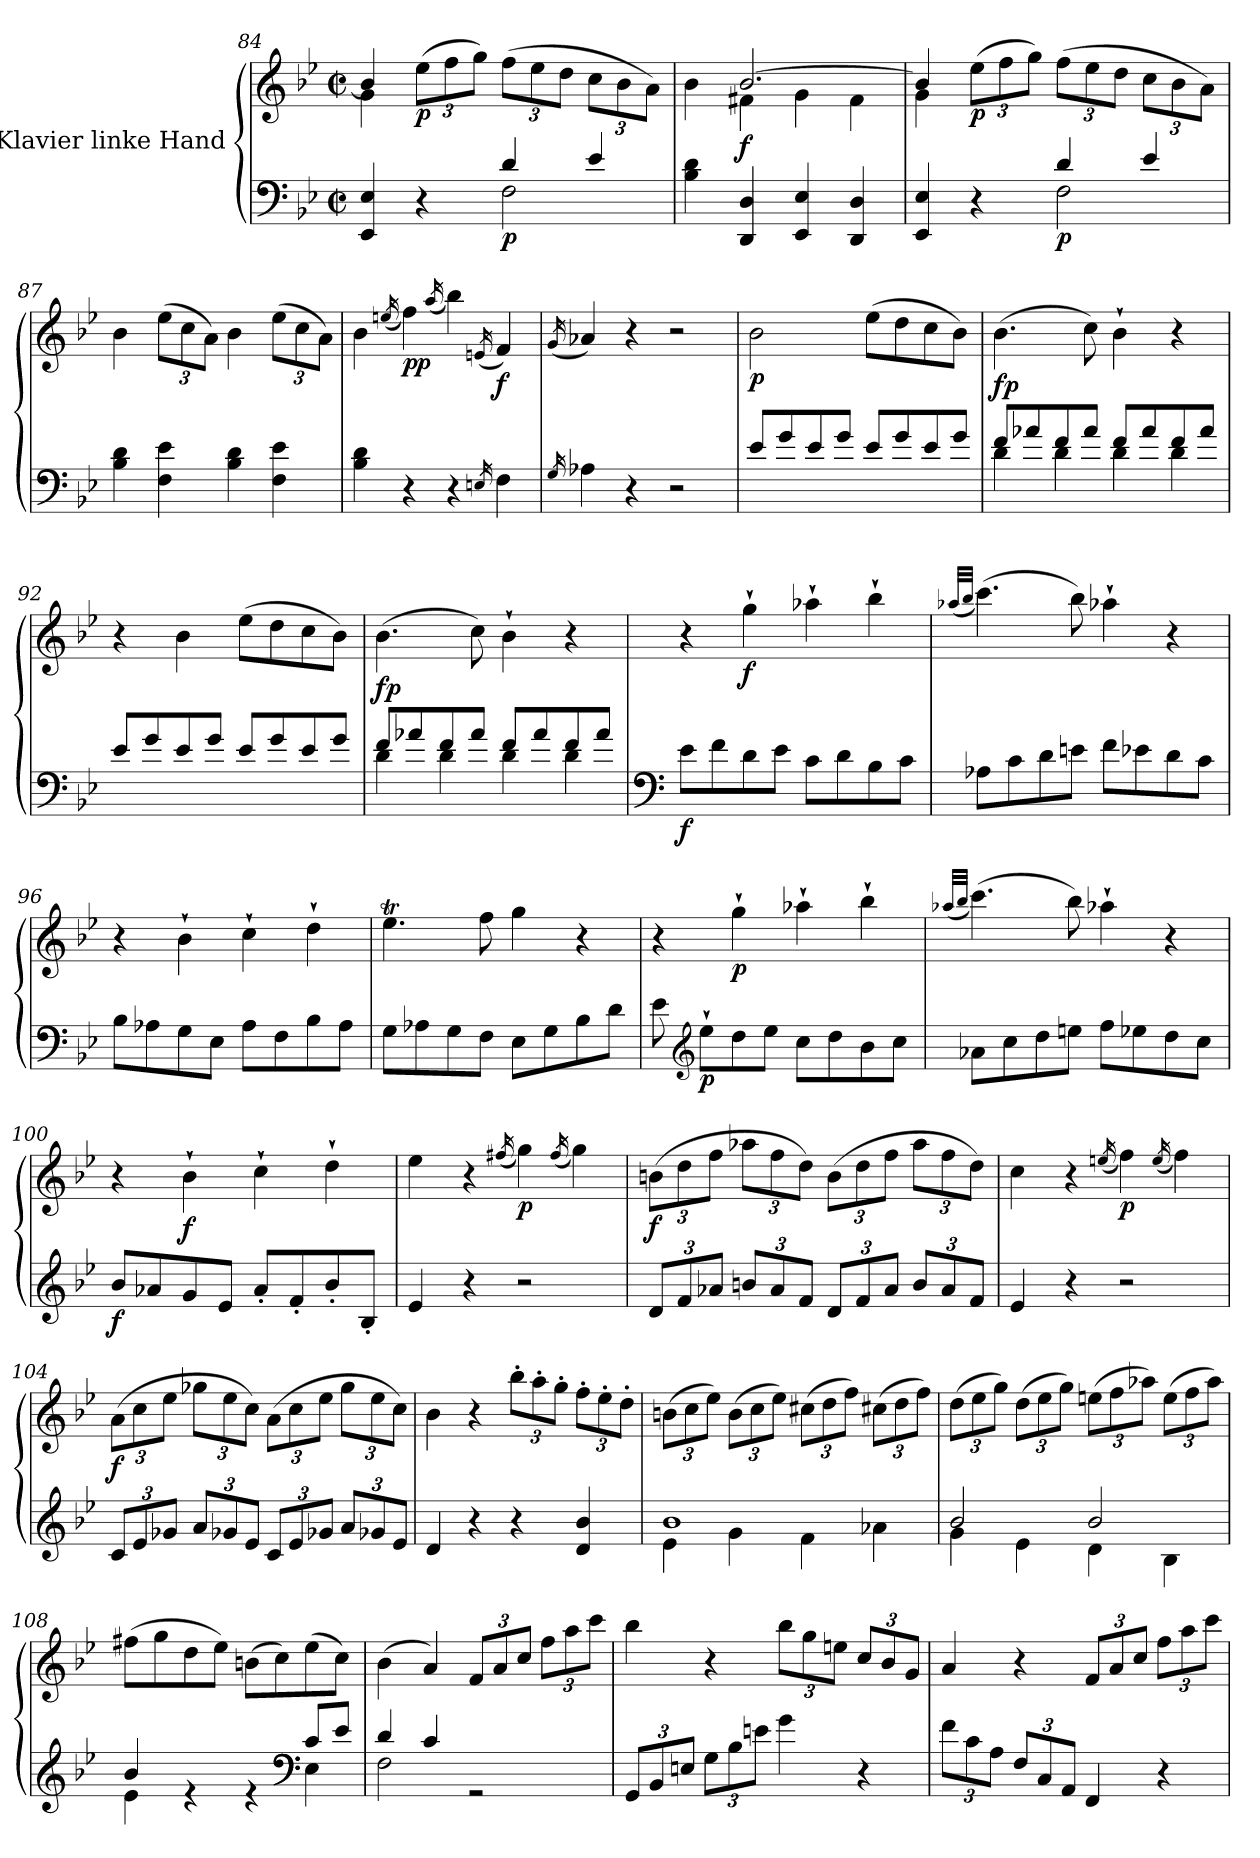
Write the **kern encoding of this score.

**kern	**kern	**dynam
*part1	*part1	*part1
*staff2	*staff1	*staff1/2
*I"Klavier linke Hand	*	*
*clefF4	*clefG2	*
*k[b-e-]	*k[b-e-]	*
*M2/2	*M2/2	*
*met(c|)	*met(c|)	*
=84	=84	=84
*^	*^	*
4EE-/ 4E-/	4ryy	4b-/]	4g\	.
*	*	*Xbrackettup	*	*
!	!	!	!	!LO:DY:b
4r	4ryy	(>12ee-\L	2.ryy	p
.	.	12ff\	.	.
.	.	12gg\J)	.	.
!	!	!	!	!LO:DY:b=2
4d/	2F\	(>12ff\L	.	p
.	.	12ee-\	.	.
.	.	12dd\J	.	.
4e-/	.	12cc\L	.	.
.	.	12b-\	.	.
.	.	12a\J)	.	.
=85	=85	=85	=85	=85
4B-\ 4d\	4ryy	4b-\	4ryy	.
!	!	!	!	!LO:DY:b
4DD/ 4D/	2.ryy	[2.b-/	4f#X\	f
4EE-/ 4E-/	.	.	4g\	.
4DD/ 4D/	.	.	4f#\	.
=86	=86	=86	=86	=86
4EE-/ 4E-/	4ryy	4b-/]	4g\	.
!	!	!	!	!LO:DY:b
4r	4ryy	(>12ee-\L	2.ryy	p
.	.	12ff\	.	.
.	.	12gg\J)	.	.
!	!	!	!	!LO:DY:b=2
4d/	2F\	(>12ff\L	.	p
.	.	12ee-\	.	.
.	.	12dd\J	.	.
4e-/	.	12cc\L	.	.
.	.	12b-\	.	.
.	.	12a\J)	.	.
*v	*v	*	*	*
*	*v	*v	*
=87	=87	=87
4B-\ 4d\	4b-\	.
4F\ 4e-\	(>12ee-\L	.
.	12cc\	.
.	12a\J)	.
4B-\ 4d\	4b-\	.
4F\ 4e-\	(>12ee-\L	.
.	12cc\	.
.	12a\J)	.
=88	=88	=88
4B-\ 4d\	4b-\	.
.	(<16qeen/	.
!	!	!LO:DY:b
4r	4ff\)	pp
.	(<16qaa/	.
4r	4bb-\)	.
16qEn/	(<16qen/	.
!	!	!LO:DY:b
4F\	4f/)	f
=89	=89	=89
16qG/	(<16qg/	.
4A-X\	4a-X/)	.
4r	4r	.
2r	2r	.
=90	=90	=90
!	!	!LO:DY:b
8e-/L	2b-\	p
8g/	.	.
8e-/	.	.
8g/J	.	.
8e-/L	(>8ee-\L	.
8g/	8dd\	.
8e-/	8cc\	.
8g/J	8b-\J)	.
=91	=91	=91
*^	*	*
!	!	!	!LO:DY:b
8f/L	4d\	(>4.b-\	fp
8a-X/	.	.	.
8f/	4d\	.	.
8a-/J	.	8cc\)	.
8f/L	4d\	4b-`\	.
8a-/	.	.	.
8f/	4d\	4r	.
8a-/J	.	.	.
*v	*v	*	*
=92	=92	=92
8e-/L	4r	.
8g/	.	.
8e-/	4b-\	.
8g/J	.	.
8e-/L	(>8ee-\L	.
8g/	8dd\	.
8e-/	8cc\	.
8g/J	8b-\J)	.
=93	=93	=93
*^	*	*
!	!	!	!LO:DY:b
8f/L	4d\	(>4.b-\	fp
8a-X/	.	.	.
8f/	4d\	.	.
8a-/J	.	8cc\)	.
8f/L	4d\	4b-`\	.
8a-/	.	.	.
8f/	4d\	4r	.
8a-/J	.	.	.
*v	*v	*	*
=94	=94	=94
*clefF4	*	*
!	!	!LO:DY:b=2
8e-\L	4r	f
8f\	.	.
!	!	!LO:DY:b
8d\	4gg`\	f
8e-\J	.	.
8c\L	4aa-X`\	.
8d\	.	.
8B-\	4bb-`\	.
8c\J	.	.
=95	=95	=95
.	(<32qaa-X/LLL	.
.	32qbb-/JJJ	.
8A-X\L	(>4.ccc\)	.
8c\	.	.
8d\	.	.
8en\J	8bb-\)	.
8f\L	4aa-`\	.
8e-X\	.	.
8d\	4r	.
8c\J	.	.
=96	=96	=96
8B-\L	4r	.
8A-X\	.	.
8G\	4b-`\	.
8E-\J	.	.
8A-\L	4cc`\	.
8F\	.	.
8B-\	4dd`\	.
8A-\J	.	.
=97	=97	=97
8G\L	4.ee-T\	.
8A-X\	.	.
8G\	.	.
8F\J	8ff\	.
8E-\L	4gg\	.
8G\	.	.
8B-\	4r	.
8d\J	.	.
=98	=98	=98
8e-\	4r	.
*clefG2	*	*
!	!	!LO:DY:b=2
8ee-`\L	.	p
!	!	!LO:DY:b
8dd\	4gg`\	p
8ee-\J	.	.
8cc\L	4aa-X`\	.
8dd\	.	.
8b-\	4bb-`\	.
8cc\J	.	.
=99	=99	=99
.	(<32qaa-X/LLL	.
.	32qbb-/JJJ	.
8a-X\L	(>4.ccc\)	.
8cc\	.	.
8dd\	.	.
8een\J	8bb-\)	.
8ff\L	4aa-`\	.
8ee-X\	.	.
8dd\	4r	.
8cc\J	.	.
=100	=100	=100
!	!	!LO:DY:b=2
8b-/L	4r	f
8a-X/	.	.
!	!	!LO:DY:b
8g/	4b-`\	f
8e-/J	.	.
8a-'/L	4cc`\	.
8f'/	.	.
8b-'/	4dd`\	.
8B-'/J	.	.
=101	=101	=101
4e-/	4ee-\	.
4r	4r	.
.	(<16qff#X/	.
!	!	!LO:DY:b
2r	4gg\)	p
.	(<16qff#/	.
.	4gg\)	.
=102	=102	=102
*Xbrackettup	*	*
!	!	!LO:DY:b
12d/L	(>12bn\L	f
12f/	12dd\	.
12a-X/J	12ff\J	.
12bn/L	12aa-X\L	.
12a-/	12ff\	.
12f/J	12dd\J)	.
12d/L	(>12b\L	.
12f/	12dd\	.
12a-/J	12ff\J	.
12b/L	12aa-\L	.
12a-/	12ff\	.
12f/J	12dd\J)	.
=103	=103	=103
4e-/	4cc\	.
4r	4r	.
.	(<16qeen/	.
!	!	!LO:DY:b
2r	4ff\)	p
.	(<16qee/	.
.	4ff\)	.
=104	=104	=104
!	!	!LO:DY:b
12c/L	(>12a\L	f
12e-/	12cc\	.
12g-X/J	12ee-\J	.
12a/L	12gg-X\L	.
12g-X/	12ee-\	.
12e-/J	12cc\J)	.
12c/L	(>12a\L	.
12e-/	12cc\	.
12g-X/J	12ee-\J	.
12a/L	12gg-\L	.
12g-X/	12ee-\	.
12e-/J	12cc\J)	.
=105	=105	=105
4d/	4b-\	.
4r	4r	.
4r	12bb-'\L	.
.	12aa'\	.
.	12gg'\J	.
4d/ 4b-/	12ff'\L	.
.	12ee-'\	.
.	12dd'\J	.
=106	=106	=106
*^	*	*
1b-	4e-\	(>12bn\L	.
.	.	12cc\	.
.	.	12ee-\J)	.
.	4g\	(>12b\L	.
.	.	12cc\	.
.	.	12ee-\J)	.
.	4f\	(>12cc#X\L	.
.	.	12dd\	.
.	.	12ff\J)	.
.	4a-X\	(>12cc#X\L	.
.	.	12dd\	.
.	.	12ff\J)	.
=107	=107	=107	=107
2b-/	4g\	(>12dd\L	.
.	.	12ee-\	.
.	.	12gg\J)	.
.	4e-\	(>12dd\L	.
.	.	12ee-\	.
.	.	12gg\J)	.
2b-/	4d\	(>12een\L	.
.	.	12ff\	.
.	.	12aa-X\J)	.
.	4B-\	(>12ee\L	.
.	.	12ff\	.
.	.	12aa-\J)	.
=108	=108	=108	=108
4b-/	4e-\	(>8ff#X\L	.
.	.	8gg\	.
4re	2ryy	8dd\	.
.	.	8ee-\J)	.
4re	.	(>8bn\L	.
.	.	8cc\)	.
*clefF4	*	*	*
8c/L	4E-\	(>8ee-\	.
8e-/J	.	8cc\J)	.
=109	=109	=109	=109
4d/	2F\	(>4b-\	.
4c/	.	4a/)	.
2rGG	2ryy	12f/L	.
.	.	12a/	.
.	.	12cc/J	.
.	.	12ff\L	.
.	.	12aa\	.
.	.	12ccc\J	.
*v	*v	*	*
=110	=110	=110
12GG/L	4bb-\	.
12BB-/	.	.
12En/J	.	.
12G\L	4r	.
12B-\	.	.
12en\J	.	.
4g\	12bb-\L	.
.	12gg\	.
.	12een\J	.
4r	12cc/L	.
.	12b-/	.
.	12g/J	.
=111	=111	=111
12f\L	4a/	.
12c\	.	.
12A\J	.	.
12F/L	4r	.
12C/	.	.
12AA/J	.	.
4FF/	12f/L	.
.	12a/	.
.	12cc/J	.
4r	12ff\L	.
.	12aa\	.
.	12ccc\J	.
=	=	=
*-	*-	*-
